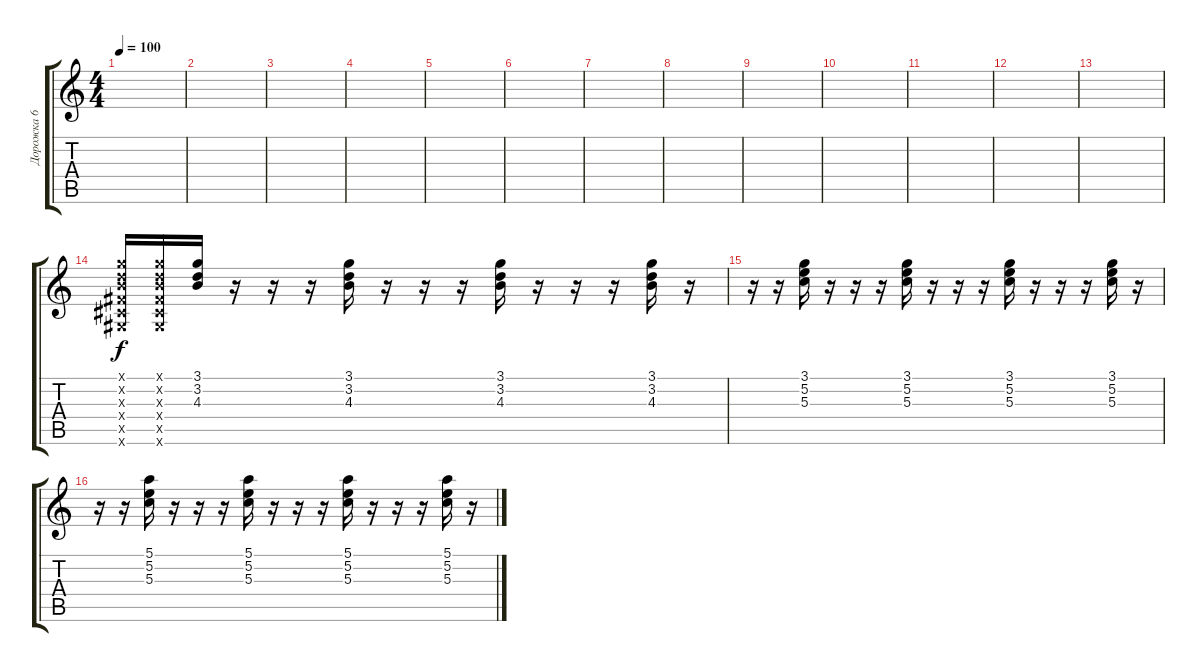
\track ("Дорожка 6" "Дорожка 6") {instrument acousticguitarsteel}
\staff {score tabs}
\tuning (E4 B3 G3 D3 A2 E2) {hide}
\ts (4 4)
\tempo 100
\clef g2
\ks c
|
|
|
|
|
|
|
|
|
|
|
|
|
(3.1{x} 3.2{x} 4.3{x} 4.4{x} 4.5{x} 4.6{x}).16 (3.1{x} 3.2{x} 4.3{x} 4.4{x} 4.5{x} 4.6{x}).16 (3.1 3.2 4.3).16 r.16 r.16 r.16 (3.1 3.2 4.3).16 r.16 r.16 r.16 (3.1 3.2 4.3).16 r.16 r.16 r.16 (3.1 3.2 4.3).16 r.16 |
r.16 r.16 (3.1 5.2 5.3).16 r.16 r.16 r.16 (3.1 5.2 5.3).16 r.16 r.16 r.16 (3.1 5.2 5.3).16 r.16 r.16 r.16 (3.1 5.2 5.3).16 r.16 |
r.16 r.16 (5.1 5.2 5.3).16 r.16 r.16 r.16 (5.1 5.2 5.3).16 r.16 r.16 r.16 (5.1 5.2 5.3).16 r.16 r.16 r.16 (5.1 5.2 5.3).16 r.16
